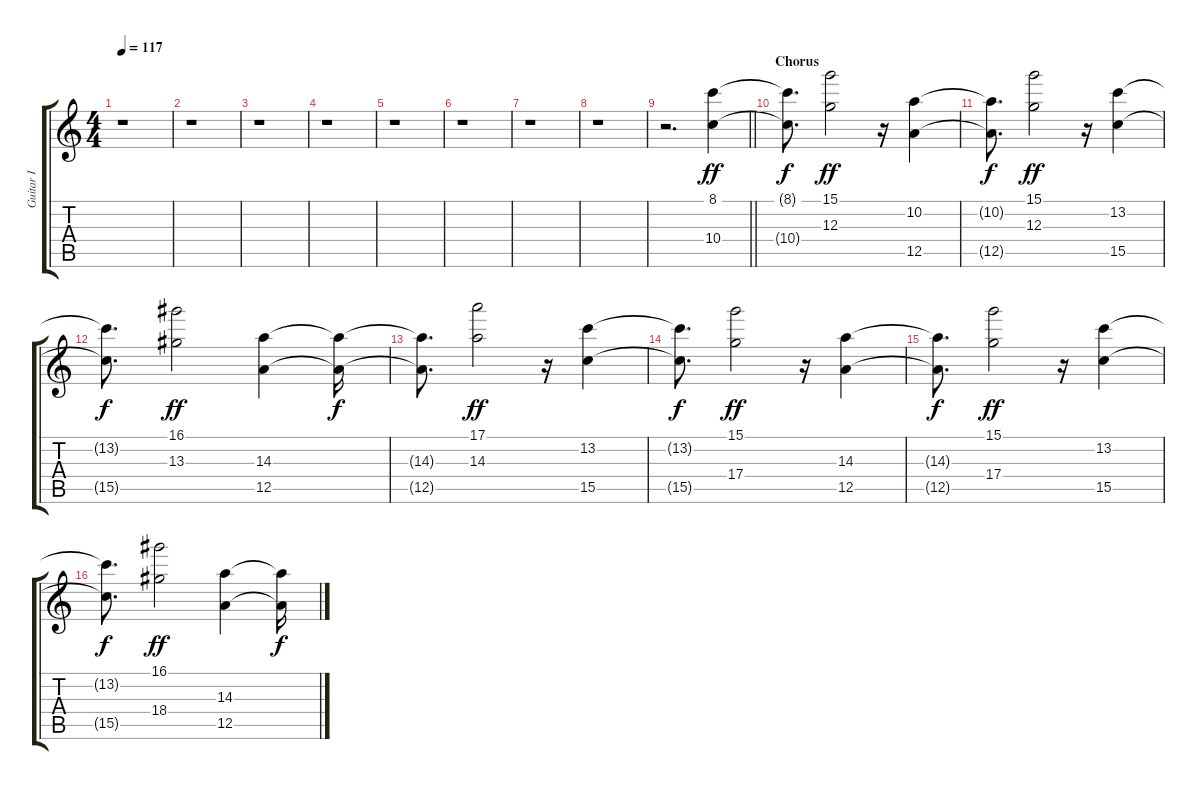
\track ("Guitar I" "Guitar I") {instrument distortionguitar}
\staff {score tabs}
\tuning (E4 B3 G3 D3 A2 E2) {hide}
\ts (4 4)
\tempo 117
\clef g2
\ks c
r.1{dy ff} |
r.1 |
r.1 |
r.1 |
r.1 |
r.1 |
r.1 |
r.1 |
\barLineRight lightlight
r.2{d} (8.1 10.4).4 |
\section ("" "Chorus")
(8.1{t} 10.4{t}).8{d dy f} (15.1 12.3).2{dy ff} r.16 (10.2 12.5).4 |
(10.2{t} 12.5{t}).8{d dy f} (15.1 12.3).2{dy ff} r.16 (13.2 15.5).4 |
(13.2{t} 15.5{t}).8{d dy f} (16.1 13.3).2{dy ff} (14.3 12.5).4 (14.3{t} 12.5{t}).16{dy f} |
(14.3{t} 12.5{t}).8{d} (17.1 14.3).2{dy ff} r.16 (13.2 15.5).4 |
(13.2{t} 15.5{t}).8{d dy f} (15.1 17.4).2{dy ff} r.16 (14.3 12.5).4 |
(14.3{t} 12.5{t}).8{d dy f} (15.1 17.4).2{dy ff} r.16 (13.2 15.5).4 |
(13.2{t} 15.5{t}).8{d dy f} (16.1 18.4).2{dy ff} (14.3 12.5).4 (14.3{t} 12.5{t}).16{dy f}
